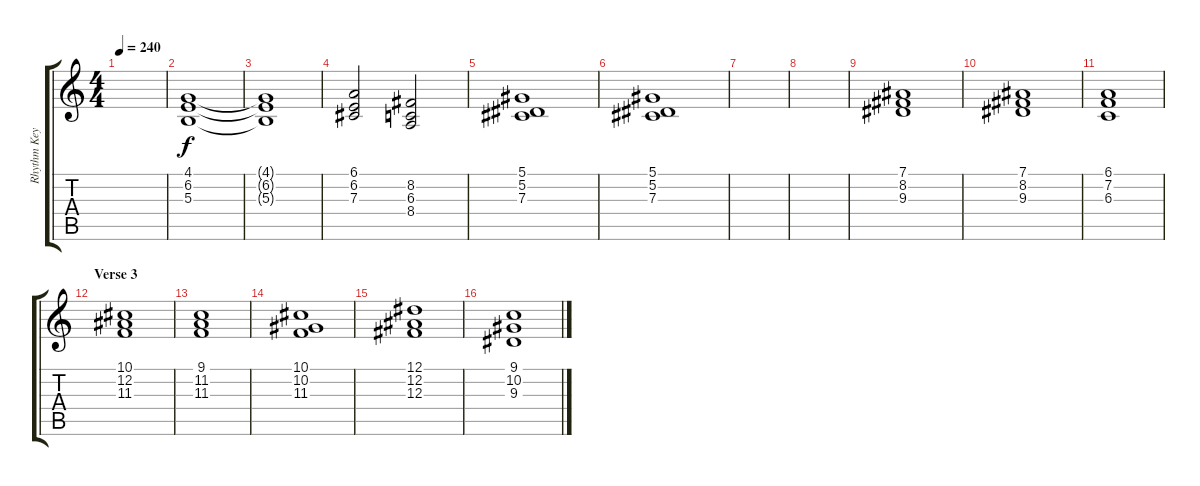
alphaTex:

\track ("Rhythm Keyboard" "Rhythm Key") {instrument harpsichord}
\staff {score tabs}
\tuning (Eb4 Bb3 Gb3 Db3 Ab2 Eb2) {hide}
\ts (4 4)
\tempo 240
\clef g2
\ks c
|
(4.1 6.2 5.3).1 |
(4.1{t} 6.2{t} 5.3{t}).1 |
(6.1 6.2 7.3).2 (8.2 6.3 8.4).2 |
(5.1 5.2 7.3).1 |
(5.1 5.2 7.3).1 |
|
|
(7.1 8.2 9.3).1 |
(7.1 8.2 9.3).1 |
(6.1 7.2 6.3).1 |
\section ("" "Verse 3")
(10.1 12.2 11.3).1 |
(9.1 11.2 11.3).1 |
(10.1 10.2 11.3).1 |
(12.1 12.2 12.3).1 |
(9.1 10.2 9.3).1
